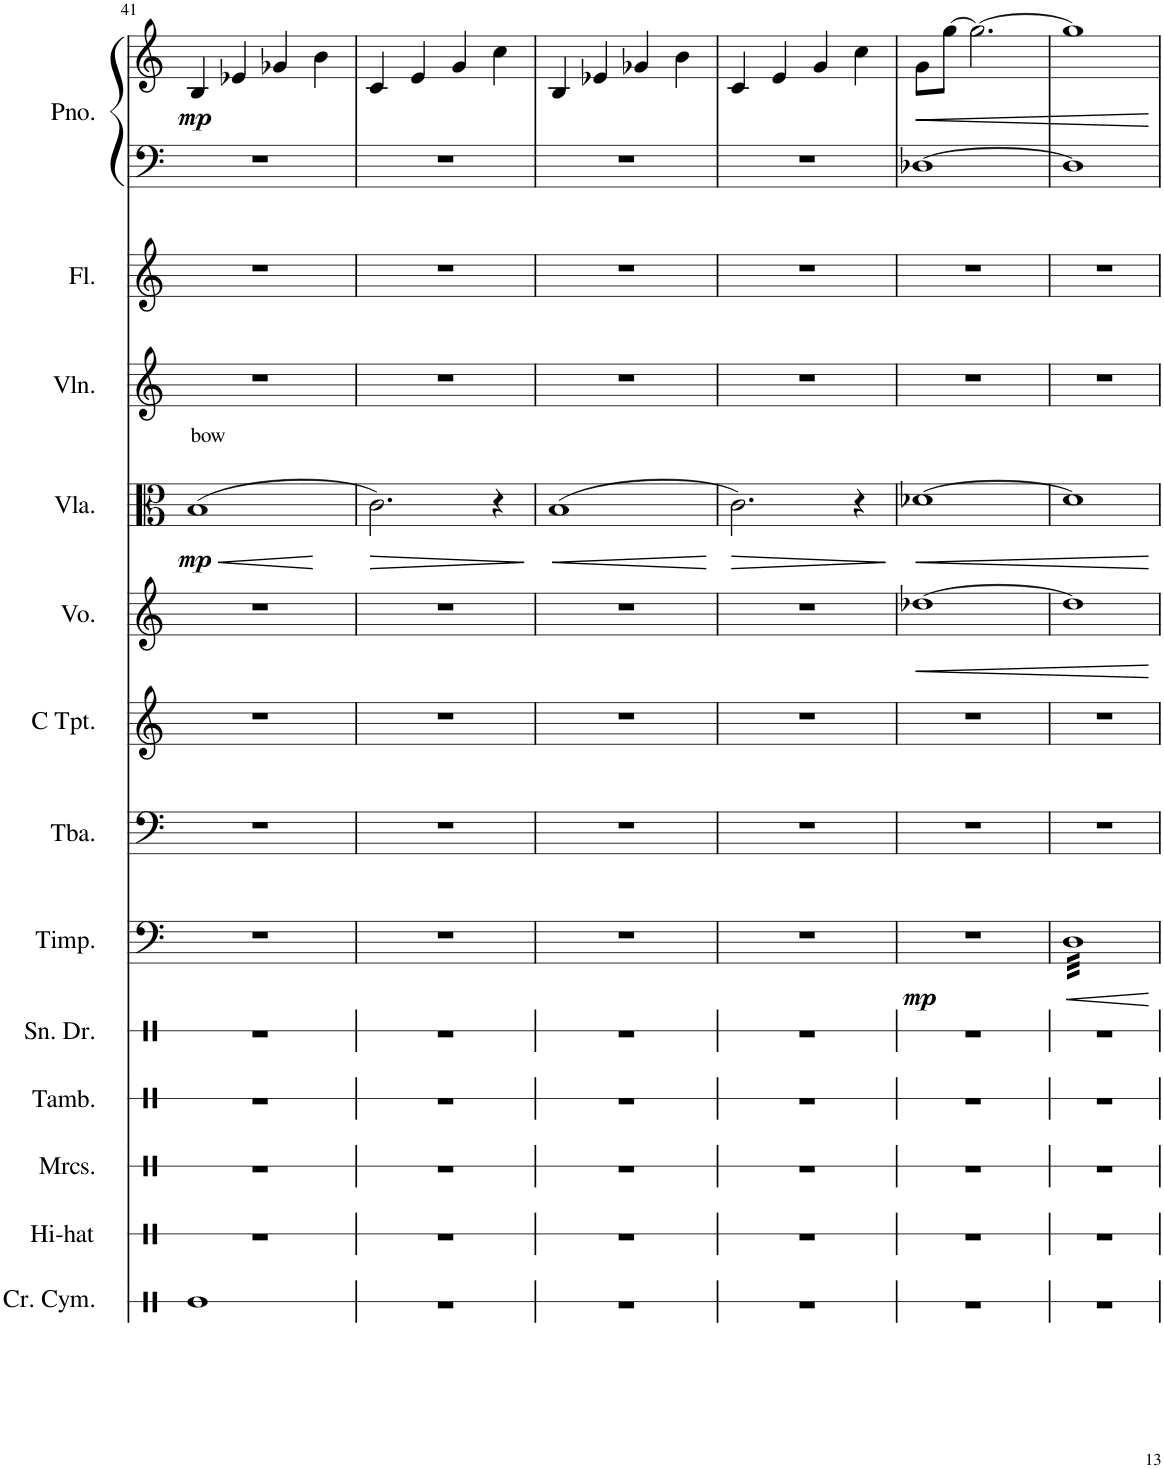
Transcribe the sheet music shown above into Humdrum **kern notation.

**kern	**kern	**kern	**kern	**kern	**kern	**dynam	**kern	**kern	**kern	**dynam	**kern	**dynam	**kern	**kern	**kern	**kern	**dynam
*part13	*part12	*part11	*part10	*part9	*part8	*part8	*part7	*part6	*part5	*part5	*part4	*part4	*part3	*part2	*part1	*part1	*part1
*staff14	*staff13	*staff12	*staff11	*staff10	*staff9	*staff9	*staff8	*staff7	*staff6	*staff6	*staff5	*staff5	*staff4	*staff3	*staff2	*staff1	*staff1/2
*I"Crash Cymbal	*I"Hi-hat	*I"Maracas	*I"Tambourine	*I"Snare Drum	*I"Timpani	*	*I"Tuba	*I"C Trumpet	*I"Voice	*	*I"Viola	*	*I"Violin	*I"Flute	*I"Piano	*	*
*I'Cr. Cym.	*I'Hi-hat	*I'Mrcs.	*I'Tamb.	*I'Sn. Dr.	*I'Timp.	*	*I'Tba.	*I'C Tpt.	*I'Vo.	*	*I'Vla.	*	*I'Vln.	*I'Fl.	*I'Pno.	*	*
!!LO:PB:g=z
*clefX	*clefX	*clefX	*clefX	*clefX	*clefF4	*	*clefF4	*clefG2	*clefG2	*	*clefC3	*	*clefG2	*clefG2	*clefF4	*clefG2	*
*k[]	*k[]	*k[]	*k[]	*k[]	*k[]	*	*k[]	*k[]	*k[]	*	*k[]	*	*k[]	*k[]	*k[]	*k[]	*
*M4/4	*M4/4	*M4/4	*M4/4	*M4/4	*M4/4	*	*M4/4	*M4/4	*M4/4	*	*M4/4	*	*M4/4	*M4/4	*M4/4	*M4/4	*
=41	=41	=41	=41	=41	=41	=41	=41	=41	=41	=41	=41	=41	=41	=41	=41	=41	=41
!	!	!	!	!	!	!	!	!	!	!	!LO:TX:a:t=bow	!	!	!	!	!	!
!	!	!	!	!	!	!	!	!	!	!	!	!LO:HP:b	!	!	!	!	!
!	!	!	!	!	!	!	!	!	!	!	!	!LO:DY:n=1:b	!	!	!	!	!LO:DY:b
1Re	1r	1r	1r	1r	1r	.	1r	1r	1r	.	(1B	< mp	1r	1r	1r	4B/	mp
.	.	.	.	.	.	.	.	.	.	.	.	.	.	.	.	4e-X/	.
.	.	.	.	.	.	.	.	.	.	.	.	.	.	.	.	4g-X/	.
.	.	.	.	.	.	.	.	.	.	.	.	.	.	.	.	4b\	.
.	.	.	.	.	.	.	.	.	.	.	.	[	.	.	.	.	.
=42	=42	=42	=42	=42	=42	=42	=42	=42	=42	=42	=42	=42	=42	=42	=42	=42	=42
!	!	!	!	!	!	!	!	!	!	!	!	!LO:HP:b	!	!	!	!	!
1r	1r	1r	1r	1r	1r	.	1r	1r	1r	.	2.c\)	>	1r	1r	1r	4c/	.
.	.	.	.	.	.	.	.	.	.	.	.	.	.	.	.	4e/	.
.	.	.	.	.	.	.	.	.	.	.	.	.	.	.	.	4g/	.
.	.	.	.	.	.	.	.	.	.	.	4r	.	.	.	.	4cc\	.
.	.	.	.	.	.	.	.	.	.	.	.	]	.	.	.	.	.
=43	=43	=43	=43	=43	=43	=43	=43	=43	=43	=43	=43	=43	=43	=43	=43	=43	=43
!	!	!	!	!	!	!	!	!	!	!	!	!LO:HP:b	!	!	!	!	!
1r	1r	1r	1r	1r	1r	.	1r	1r	1r	.	(1B	<	1r	1r	1r	4B/	.
.	.	.	.	.	.	.	.	.	.	.	.	.	.	.	.	4e-X/	.
.	.	.	.	.	.	.	.	.	.	.	.	.	.	.	.	4g-X/	.
.	.	.	.	.	.	.	.	.	.	.	.	.	.	.	.	4b\	.
.	.	.	.	.	.	.	.	.	.	.	.	[	.	.	.	.	.
=44	=44	=44	=44	=44	=44	=44	=44	=44	=44	=44	=44	=44	=44	=44	=44	=44	=44
!	!	!	!	!	!	!	!	!	!	!	!	!LO:HP:b	!	!	!	!	!
1r	1r	1r	1r	1r	1r	.	1r	1r	1r	.	2.c\)	>	1r	1r	1r	4c/	.
.	.	.	.	.	.	.	.	.	.	.	.	.	.	.	.	4e/	.
.	.	.	.	.	.	.	.	.	.	.	.	.	.	.	.	4g/	.
.	.	.	.	.	.	.	.	.	.	.	4r	.	.	.	.	4cc\	.
.	.	.	.	.	.	.	.	.	.	.	.	]	.	.	.	.	.
=45	=45	=45	=45	=45	=45	=45	=45	=45	=45	=45	=45	=45	=45	=45	=45	=45	=45
!	!	!	!	!	!	!LO:DY:b	!	!	!	!LO:HP:b	!	!LO:HP:b	!	!	!	!	!LO:HP:b
1r	1r	1r	1r	1r	1r	mp	1r	1r	[1dd-X	<	[1d-X	<	1r	1r	[1D-X	8g\L	<
.	.	.	.	.	.	.	.	.	.	.	.	.	.	.	.	[8gg\J	.
.	.	.	.	.	.	.	.	.	.	.	.	.	.	.	.	2.gg\_	.
=46	=46	=46	=46	=46	=46	=46	=46	=46	=46	=46	=46	=46	=46	=46	=46	=46	=46
!	!	!	!	!	!	!LO:HP:b	!	!	!	!	!	!	!	!	!	!	!
*	*	*	*	*	*tremolo	*	*	*	*	*	*	*	*	*	*	*	*
1r	1r	1r	1r	1r	32DLLL	<	1r	1r	1dd-]	.	1d-]	.	1r	1r	1D-]	1gg]	.
.	.	.	.	.	32D	.	.	.	.	.	.	.	.	.	.	.	.
.	.	.	.	.	32D	.	.	.	.	.	.	.	.	.	.	.	.
.	.	.	.	.	32D	.	.	.	.	.	.	.	.	.	.	.	.
.	.	.	.	.	32D	.	.	.	.	.	.	.	.	.	.	.	.
.	.	.	.	.	32D	.	.	.	.	.	.	.	.	.	.	.	.
.	.	.	.	.	32D	.	.	.	.	.	.	.	.	.	.	.	.
.	.	.	.	.	32D	.	.	.	.	.	.	.	.	.	.	.	.
.	.	.	.	.	32D	.	.	.	.	.	.	.	.	.	.	.	.
.	.	.	.	.	32D	.	.	.	.	.	.	.	.	.	.	.	.
.	.	.	.	.	32D	.	.	.	.	.	.	.	.	.	.	.	.
.	.	.	.	.	32D	.	.	.	.	.	.	.	.	.	.	.	.
.	.	.	.	.	32D	.	.	.	.	.	.	.	.	.	.	.	.
.	.	.	.	.	32D	.	.	.	.	.	.	.	.	.	.	.	.
.	.	.	.	.	32D	.	.	.	.	.	.	.	.	.	.	.	.
.	.	.	.	.	32D	.	.	.	.	.	.	.	.	.	.	.	.
.	.	.	.	.	32D	.	.	.	.	.	.	.	.	.	.	.	.
.	.	.	.	.	32D	.	.	.	.	.	.	.	.	.	.	.	.
.	.	.	.	.	32D	.	.	.	.	.	.	.	.	.	.	.	.
.	.	.	.	.	32D	.	.	.	.	.	.	.	.	.	.	.	.
.	.	.	.	.	32D	.	.	.	.	.	.	.	.	.	.	.	.
.	.	.	.	.	32D	.	.	.	.	.	.	.	.	.	.	.	.
.	.	.	.	.	32D	.	.	.	.	.	.	.	.	.	.	.	.
.	.	.	.	.	32D	.	.	.	.	.	.	.	.	.	.	.	.
.	.	.	.	.	32D	.	.	.	.	.	.	.	.	.	.	.	.
.	.	.	.	.	32D	.	.	.	.	.	.	.	.	.	.	.	.
.	.	.	.	.	32D	.	.	.	.	.	.	.	.	.	.	.	.
.	.	.	.	.	32D	.	.	.	.	.	.	.	.	.	.	.	.
.	.	.	.	.	32D	.	.	.	.	.	.	.	.	.	.	.	.
.	.	.	.	.	32D	.	.	.	.	.	.	.	.	.	.	.	.
.	.	.	.	.	32D	.	.	.	.	.	.	.	.	.	.	.	.
.	.	.	.	.	32DJJJ	.	.	.	.	.	.	.	.	.	.	.	.
*	*	*	*	*	*Xtremolo	*	*	*	*	*	*	*	*	*	*	*	*
.	.	.	.	.	.	[	.	.	.	[	.	[	.	.	.	.	[
=	=	=	=	=	=	=	=	=	=	=	=	=	=	=	=	=	=
*-	*-	*-	*-	*-	*-	*-	*-	*-	*-	*-	*-	*-	*-	*-	*-	*-	*-
